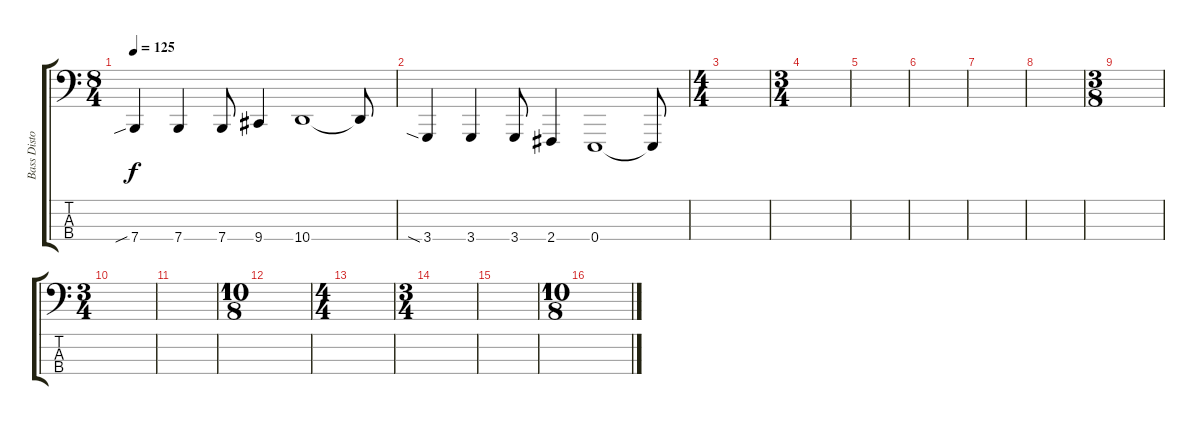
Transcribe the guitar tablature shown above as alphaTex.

\track ("Bass Distortion" "Bass Disto") {instrument lead8bassandlead}
\staff {score tabs}
\tuning (G2 D2 A1 E1) {hide}
\ts (8 4)
\tempo 125
\clef f4
\ks c
7.4{sib}.4{dy f} 7.4.4 7.4.8 9.4.4 10.4.1 10.4{t}.8 |
3.4{sia}.4 3.4.4 3.4.8 2.4.4 0.4.1 0.4{t}.8 |
\ts (4 4)
|
\ts (3 4)
|
|
|
|
|
\ts (3 8)
|
\ts (3 4)
|
|
\ts (10 8)
|
\ts (4 4)
|
\ts (3 4)
|
|
\ts (10 8)
